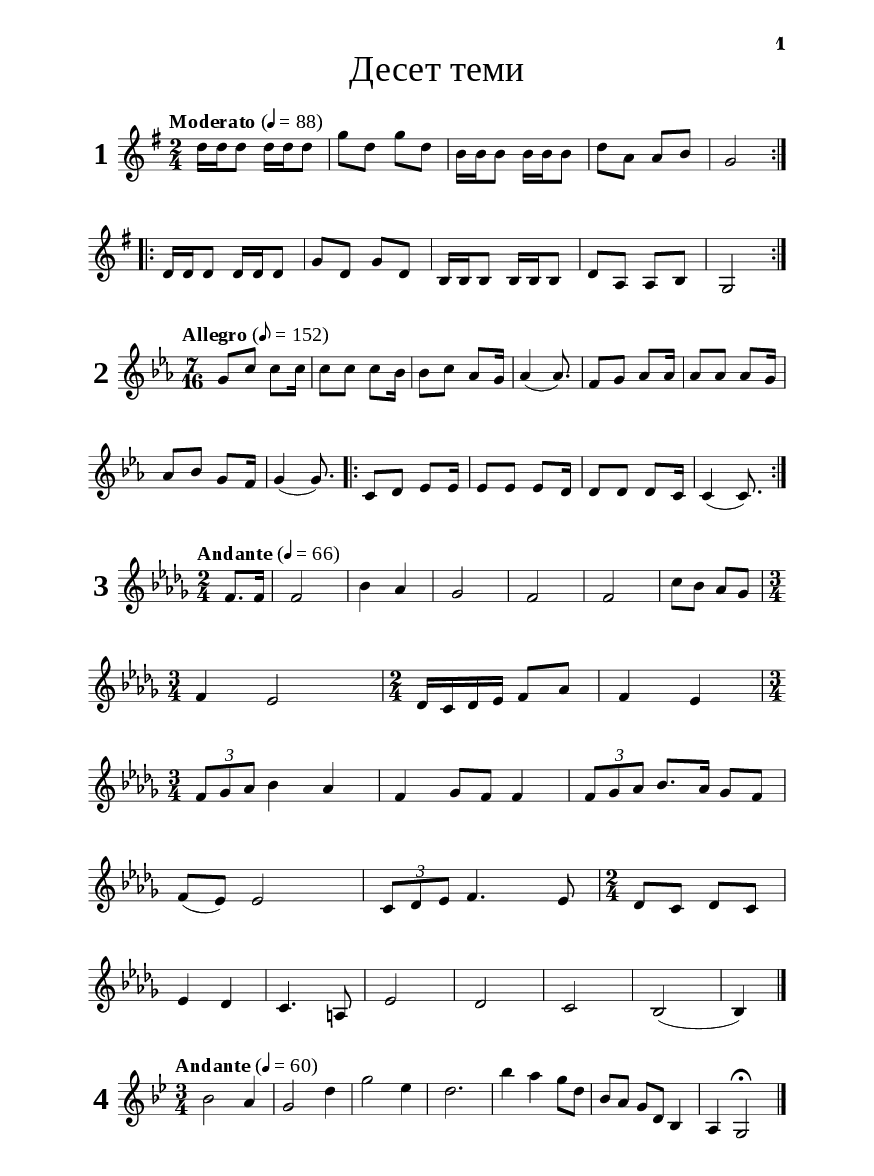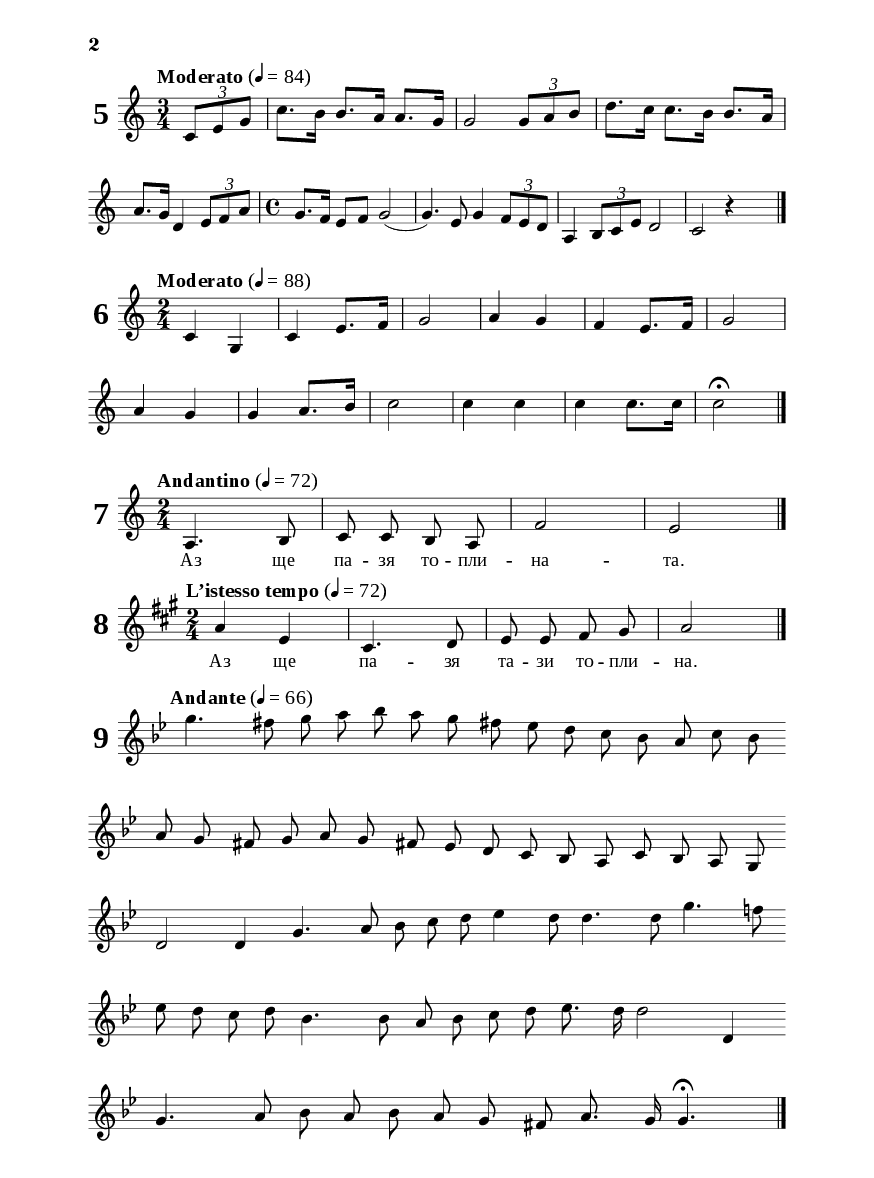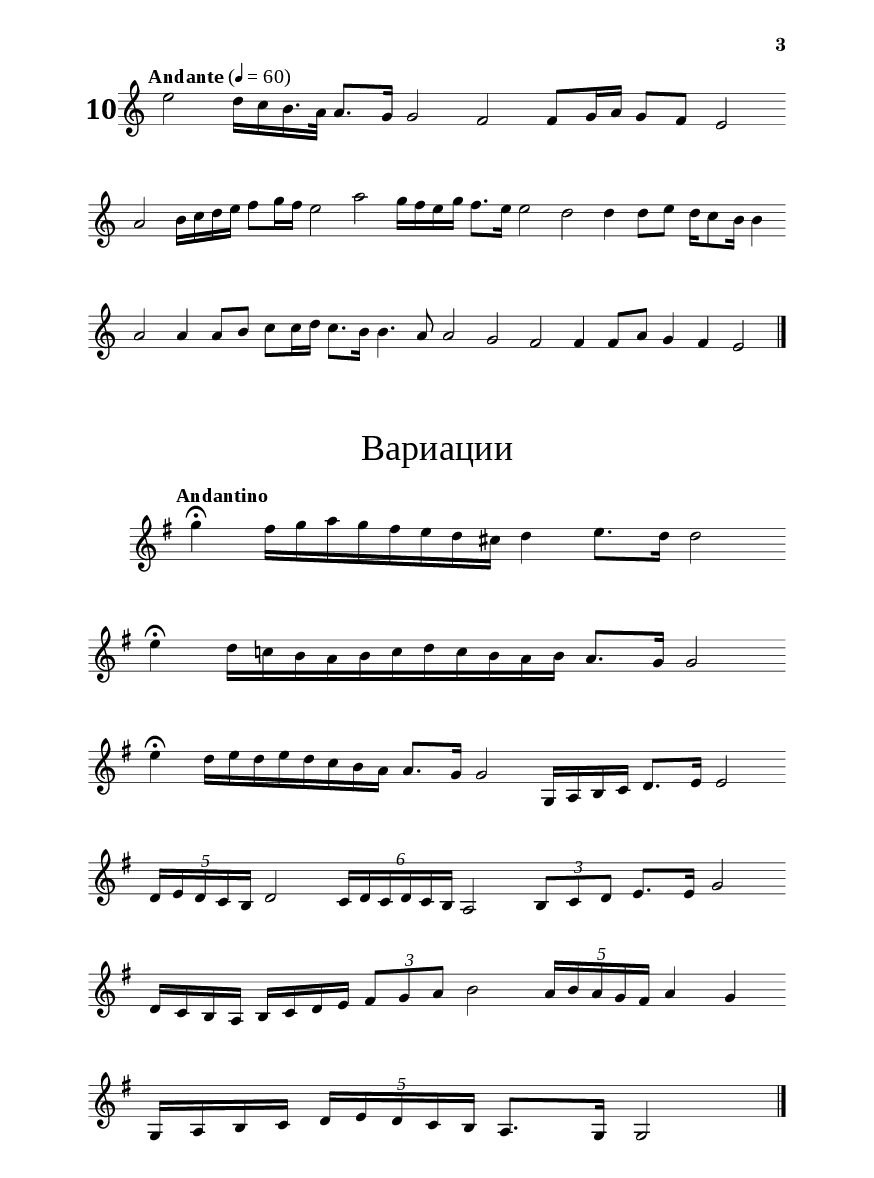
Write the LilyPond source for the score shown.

\version "2.24.4"

% include paper part and global functions
\include "include/globals.ily"
\bookpart {
  \label #'ref182
  \tocItem \markup "Десет теми"
  \include "include/bookpart-paper.ily"

  \score {
    %1
        \version "2.24.4"
    \layout {
      indent = 0.5\cm % first line indentation
      ragged-last = ##f % do spread last line to fill the whole space
      \override Staff.BarLine.thick-thickness = #4 %make the end and repeat bars tiner 
      \context {
        \Score
        \omit BarNumber %remove bar numbers
         \override MetronomeMark.font-size = #1.5
         \override TupletNumber.font-size = #0.4 % increase the triol number

        
      } % context

      \context {
        % change staff size
        \Staff
        \override StaffSymbol.thickness = #0.5
        \override BarLine.hair-thickness = #1

        %\override StaffSymbol.ledger-line-thickness = #'(0 . 0)
      }
    } % layout


    \new Voice \absolute {
      \clef treble
      \key g \major
      \time 2/4
      \tempoFunc "Moderato" 4 "88"
      \autoBeamOff
      \set Staff.instrumentName = \markup \bold \fontsize #+5 {"1"}


      d''16 [  d''16  d''8 ]  d''16
      [  d''16  d''8 ] | % 2
      g''8 [  d''8 ]  g''8 [  d''8
      ] | % 3
      b'16 [  b'16  b'8 ]  b'16 [
      b'16  b'8 ] | % 4
      d''8 [  a'8 ]  a'8 [  b'8 ] | % 5
      g'2
      \bar ":|.|:"
      \break

      | % 6
      d'16 [  d'16  d'8 ]  d'16 [
      d'16  d'8 ] | % 7
      g'8 [  d'8 ]  g'8 [  d'8 ] | % 8
      b16 [  b16  b8 ]  b16 [  b16
      b8 ] | % 9
      d'8 [  a8 ]  a8 [  b8 ] |
      g2
      \bar ":|."
      | % 11
    }

    %    \addlyrics {}

    \header {
      title = \titleFunc #'ref_desc_7 "Десет теми" "Deset temi  –  Zehn Themen"
    }

    \midi{}

  } % score



  \score {
    %2
        \version "2.24.4"
    \layout {
      indent = 0.5\cm % first line indentation
      ragged-last = ##f % do spread last line to fill the whole space
      \override Staff.BarLine.thick-thickness = #4 %make the end and repeat bars tiner 
      \context {
        \Score
        \omit BarNumber %remove bar numbers
         \override MetronomeMark.font-size = #1.5
         \override TupletNumber.font-size = #0.4 % increase the triol number

        
      } % context

      \context {
        % change staff size
        \Staff
        \override StaffSymbol.thickness = #0.5
        \override BarLine.hair-thickness = #1

        %\override StaffSymbol.ledger-line-thickness = #'(0 . 0)
      }
    } % layout


    \new Voice \absolute {
      \clef treble
      \key c \minor
      \time 7/16

      \tempoFunc "Allegro" 8 "152"
      \autoBeamOff
      \set Staff.instrumentName = \markup \bold \fontsize #+5 {"2"}

      g'8 [  c''8 ]  c''8 [  c''16 ] | % 12
      c''8 [  c''8 ]  c''8 [  bes'16
      ] | % 13
      bes'8 [  c''8 ]  as'8 [  g'16 ] | % 14
      as'4 (  as'8. ) | % 15
      f'8 [  g'8 ]  as'8 [  as'16 ] | % 16
      as'8 [  as'8 ]  as'8 [  g'16 ] \break | % 17
      as'8 [  bes'8 ]  g'8 [  f'16 ] | % 18
      g'4 (  g'8. ) \bar ".|:"
      | % 19
      c'8 [  d'8 ]  es'8 [  es'16 ] |

      es'8 [  es'8 ]  es'8 [  d'16 ] | % 21
      d'8 [  d'8 ]  d'8 [  c'16 ] | % 22
      c'4 (  c'8. ) |
      \bar ":|."
    }

    %    \addlyrics {}

    \midi{}

  } % score




  \score {
    %3
        \version "2.24.4"
    \layout {
      indent = 0.5\cm % first line indentation
      ragged-last = ##f % do spread last line to fill the whole space
      \override Staff.BarLine.thick-thickness = #4 %make the end and repeat bars tiner 
      \context {
        \Score
        \omit BarNumber %remove bar numbers
         \override MetronomeMark.font-size = #1.5
         \override TupletNumber.font-size = #0.4 % increase the triol number

        
      } % context

      \context {
        % change staff size
        \Staff
        \override StaffSymbol.thickness = #0.5
        \override BarLine.hair-thickness = #1

        %\override StaffSymbol.ledger-line-thickness = #'(0 . 0)
      }
    } % layout


    \new Voice \absolute {
      \clef treble
      \key bes \minor
      \time 2/4
      \tempoFunc "Andante" 4 "66"
      \partial 4
      \set Staff.instrumentName = \markup \bold \fontsize #+5 {"3"}

      f'8. f'16 | % 2
      f'2 | % 3
      bes'4  as'4 | % 4
      ges'2 | % 5
      f'2 | % 6
      f'2  | % 7
      c''8  bes'8  as'8  ges'8 \break  | % 8
      \time 3/4  | % 8
      f'4  es'2 | % 9
      \time 2/4  | % 9

      des'16
      c'16 des'16  es'16
      f'8  as'8 |
      f'4 es'4 \break | % 11
      \time 3/4  | % 11
      \times 2/3  {
        f'8 ges'8
        as'8
      }
      bes'4  as'4 | % 12
      f'4  ges'8  [  f'8  ]  f'4 | % 13
      \times 2/3  {
        f'8  ges'8
        as'8
      }
      bes'8.  as'16  ges'8  f'8 \break | % 14
      f'8 ( [  es'8 ) ]  es'2
      | % 15

      \times 2/3  {
        c'8  des'8  es'8
      }
      f'4.  es'8 | % 16
      \time 2/4  | % 16
      des'8  c'8
      des'8  c'8 \break | % 17
      es'4  des'4 | % 18
      c'4.  a8 | % 19
      es'2 |
      des'2 | % 21
      c'2 | % 22
      bes2 ( | bes4 )\bar "|."
    }

    %    \addlyrics {}

    \midi{}

  } % score




  \score {
    %3
        \version "2.24.4"
    \layout {
      indent = 0.5\cm % first line indentation
      ragged-last = ##f % do spread last line to fill the whole space
      \override Staff.BarLine.thick-thickness = #4 %make the end and repeat bars tiner 
      \context {
        \Score
        \omit BarNumber %remove bar numbers
         \override MetronomeMark.font-size = #1.5
         \override TupletNumber.font-size = #0.4 % increase the triol number

        
      } % context

      \context {
        % change staff size
        \Staff
        \override StaffSymbol.thickness = #0.5
        \override BarLine.hair-thickness = #1

        %\override StaffSymbol.ledger-line-thickness = #'(0 . 0)
      }
    } % layout


    \new Voice \absolute {
      \clef treble
      \key g \minor
      \time 3/4
      \tempoFunc "Andante" 4 "60"
      \autoBeamOff
      \set Staff.instrumentName = \markup \bold \fontsize #+5 {"4"}

      bes'2  a'4 | % 24
      g'2  d''4 | % 25
      g''2  es''4 | % 26
      d''2. | % 27
      bes''4  a''4  g''8 [  d''8 ] | % 28
      bes'8 [  a'8 ]  g'8 [  d'8 ]
      bes4 | % 29
      a4  g2 ^\fermata \bar "|."
      |
    }

    \midi{}

  } % score



  \score {
    %4
        \version "2.24.4"
    \layout {
      indent = 0.5\cm % first line indentation
      ragged-last = ##f % do spread last line to fill the whole space
      \override Staff.BarLine.thick-thickness = #4 %make the end and repeat bars tiner 
      \context {
        \Score
        \omit BarNumber %remove bar numbers
         \override MetronomeMark.font-size = #1.5
         \override TupletNumber.font-size = #0.4 % increase the triol number

        
      } % context

      \context {
        % change staff size
        \Staff
        \override StaffSymbol.thickness = #0.5
        \override BarLine.hair-thickness = #1

        %\override StaffSymbol.ledger-line-thickness = #'(0 . 0)
      }
    } % layout


    \new Voice \absolute {
      \set Staff.instrumentName = \markup \bold \fontsize #+5 {"5"}
      \key c \major
      \time 3/4
      \tempoFunc "Moderato" 4 "84"
      \once \omit TupletBracket
      \partial 4
      \times 2/3  {
        c'8 [  e'8  g'8 ]
      } | % 31
      c''8. [  b'16 ]  b'8. [  a'16 ]
      a'8. [  g'16 ] | % 32
      g'2 \once \omit TupletBracket
      \times 2/3  {
        g'8 [  a'8  b'8 ]
      }
      | % 33
      d''8. [  c''16 ]  c''8. [  b'16
      ]  b'8. [  a'16 ] \break | % 34
      a'8. [  g'16 ]  d'4 \once \omit TupletBracket
      \times 2/3  {
        e'8 [  f'8  a'8 ]
      }
      | % 35
      \time 4/4  | % 35
      g'8. [  f'16 ]  e'8 [  f'8 ]  g'2
      ( | % 36
      g'4. )  e'8  g'4 \once \omit TupletBracket
      \times 2/3  {
        f'8 [  e'8  d'8 ]
      }
      | % 37
      a4 \once \omit TupletBracket
      \times 2/3  {
        b8 [  c'8  e'8 ]
      }
      d'2 | % 38
      c'2 r4 s4 \bar "|."
      | % 39
    }

    %    \addlyrics {}

    \midi{}

  } % score



  \score {
    %5
        \version "2.24.4"
    \layout {
      indent = 0.5\cm % first line indentation
      ragged-last = ##f % do spread last line to fill the whole space
      \override Staff.BarLine.thick-thickness = #4 %make the end and repeat bars tiner 
      \context {
        \Score
        \omit BarNumber %remove bar numbers
         \override MetronomeMark.font-size = #1.5
         \override TupletNumber.font-size = #0.4 % increase the triol number

        
      } % context

      \context {
        % change staff size
        \Staff
        \override StaffSymbol.thickness = #0.5
        \override BarLine.hair-thickness = #1

        %\override StaffSymbol.ledger-line-thickness = #'(0 . 0)
      }
    } % layout


    \new Voice \absolute {
      \set Staff.instrumentName = \markup \bold \fontsize #+5 {"6"}
      \key c \major
      \time 2/4
      \tempoFunc "Moderato" 4 "88"
      \autoBeamOff
      c'4  g4 |
      c'4  e'8. [  f'16 ] | % 41
      g'2 | % 42
      a'4  g'4 | % 43
      f'4  e'8. [  f'16 ] | % 44
      g'2 \break | % 45
      a'4  g'4 | % 46
      g'4  a'8. [  b'16 ] | % 47
      c''2 | % 48
      c''4  c''4 | % 49
      c''4  c''8. [  c''16 ] |
      c''2\fermata \bar "|."

    }

    %    \addlyrics {}

    \midi{}

  } % score



  \score {
    %6
        \version "2.24.4"
    \layout {
      indent = 0.5\cm % first line indentation
      ragged-last = ##f % do spread last line to fill the whole space
      \override Staff.BarLine.thick-thickness = #4 %make the end and repeat bars tiner 
      \context {
        \Score
        \omit BarNumber %remove bar numbers
         \override MetronomeMark.font-size = #1.5
         \override TupletNumber.font-size = #0.4 % increase the triol number

        
      } % context

      \context {
        % change staff size
        \Staff
        \override StaffSymbol.thickness = #0.5
        \override BarLine.hair-thickness = #1

        %\override StaffSymbol.ledger-line-thickness = #'(0 . 0)
      }
    } % layout


    \new Voice \absolute {
      \set Staff.instrumentName = \markup \bold \fontsize #+5 {"7"}
      \key a \minor
      \time 2/4
      \tempoFunc "Andantino" 4 "72"
      \autoBeamOff
      a4. b8|
      c'8  c'8  b8  a8
      f'2 | % 54
      e'2 \bar "|."
      \break | % 55
    }

    \addlyrics {
      Аз ще па -- зя то -- пли -- на -- та.
    }

    \midi{}

  } % score


  \score {
    %7
        \version "2.24.4"
    \layout {
      indent = 0.5\cm % first line indentation
      ragged-last = ##f % do spread last line to fill the whole space
      \override Staff.BarLine.thick-thickness = #4 %make the end and repeat bars tiner 
      \context {
        \Score
        \omit BarNumber %remove bar numbers
         \override MetronomeMark.font-size = #1.5
         \override TupletNumber.font-size = #0.4 % increase the triol number

        
      } % context

      \context {
        % change staff size
        \Staff
        \override StaffSymbol.thickness = #0.5
        \override BarLine.hair-thickness = #1

        %\override StaffSymbol.ledger-line-thickness = #'(0 . 0)
      }
    } % layout


    \new Voice \absolute {
      \set Staff.instrumentName = \markup \bold \fontsize #+5 {"8"}
      \key a \major
      \time 2/4
      \tempoFunc "L’istesso tempo" 4 "72"
      \autoBeamOff
      a'4  e'4 | % 56
      cis'4.  d'8
      e'8   e'8   fis'8  gis'8 | % 58
      a'2 \bar "|."
      \break | % 59
    }

    \addlyrics {
      Аз ще па -- зя та -- зи то -- пли -- на.
    }

    \midi{}

  } % score



  \score {
    %8
        \version "2.24.4"
    \layout {
      indent = 0.5\cm % first line indentation
      ragged-last = ##f % do spread last line to fill the whole space
      \override Staff.BarLine.thick-thickness = #4 %make the end and repeat bars tiner 
      \context {
        \Score
        \omit BarNumber %remove bar numbers
         \override MetronomeMark.font-size = #1.5
         \override TupletNumber.font-size = #0.4 % increase the triol number

        
      } % context

      \context {
        % change staff size
        \Staff
        \override StaffSymbol.thickness = #0.5
        \override BarLine.hair-thickness = #1

        %\override StaffSymbol.ledger-line-thickness = #'(0 . 0)
      }
    } % layout


    \new Voice \absolute {
      \set Staff.instrumentName = \markup \bold \fontsize #+5 {"9"}
      \key g \minor
      \omit Score.TimeSignature
      \cadenzaOn % allows custom bar lines
      \tempoFunc "Andante" 4 "66"

      g''4.fis''8 g''
      a'' bes'' a'' g''
      fis''! es'' d'' c''
      bes' a' c'' bes'  \break
      a' g' fis' g'
      a' g' fis'! es'
      d' c' bes a
      c' bes a g  \break
      d'2 d'4  g'4. a'8
      bes'8 c''8 d''8 es''4
      d''8 d''4. d''8
      g''4. f''8 \break
      es''8 d''8  c''8 d''8 bes'4.bes'8
      a'8 bes'8 c''8 d''8
      es''8. d''16 d''2 d'4 \break
      g'4.  a'8  bes'  a'
      bes' a'  g' fis'!
      a'8. g'16
      g'4.\fermata
      \bar "|." \break % 75
    }
    \midi{}
  } % score

  \pageBreak

  \score {
    %9
        \version "2.24.4"
    \layout {
      indent = 0.5\cm % first line indentation
      ragged-last = ##f % do spread last line to fill the whole space
      \override Staff.BarLine.thick-thickness = #4 %make the end and repeat bars tiner 
      \context {
        \Score
        \omit BarNumber %remove bar numbers
         \override MetronomeMark.font-size = #1.5
         \override TupletNumber.font-size = #0.4 % increase the triol number

        
      } % context

      \context {
        % change staff size
        \Staff
        \override StaffSymbol.thickness = #0.5
        \override BarLine.hair-thickness = #1

        %\override StaffSymbol.ledger-line-thickness = #'(0 . 0)
      }
    } % layout


    \new Voice \absolute {
      \set Staff.instrumentName = \markup \bold \fontsize #+5 {"10"}
      \key a \minor
      \omit Score.TimeSignature
      \cadenzaOn % allows custom bar lines
      \tempoFunc "Andante" 4 "60"
      e''2d''16 [c''16b'16.
      a'32 ]
      a'8. [ g'16 ] g'2
      f'2  f'8 [  g'16  a'16 ] % 78
      g'8 [  f'8 ]  e'2 \break  % 79
      a'2b'16 [c''16d''16
      e''16 ]
      f''8 [g''16f''16 ]e''2
      a''2g''16 [f''16e''16
      g''16 ]  % 82
      f''8. [e''16 ] e''2
      d''2d''4  % 84
      d''8 [e''8 ]d''16 [c''8
      b'16 ] b'4 \break
      a'2  a'4  % 86
      a'8 [  b'8 ]c''8 [c''16
      d''16 ]c''8. [b'16 ]  % 87
      b'4. a'8  a'2 g'2  % 89
      f'2  f'4
      f'8 [ a'8 ]  g'4  f'4  % 91
      e'2 \bar "|."
    }
    \midi{}
  } % score

  \markup \empty-two
  \label #'ref183
  \tocItem \markup "Вариации"
  \score {
    \include "include/score-layout.ily"
    \new Voice \absolute {
      \clef treble
      \key g \major
      \omit Score.TimeSignature
      \cadenzaOn % allows custom bar lines
      \tempo "Andantino"
      g''4 \fermata fis''16 [g''16 a''16 g''16  fis''16 e''16 d''16cis''16 ]
      d''4e''8. [d''16 ] d''2 \break
      e''4 \fermata d''16 [c''16 b'16 a'16 b'16 c''16 d''16 c''16
      b'16  a'16  b'16 ]

      a'8. [  g'16 ]  g'2 \break % 96
      e''4 \fermata d''16 [e''16 d''16
      e''16 d''16 c''16 b'16
      a'16 ]  % 97
      a'8. [  g'16 ]  g'2 % 98
      g16 [  a16  b16  c'16 ]  d'8. [
      e'16 ]  e'2  \break
      \once \omit TupletBracket
      \times 4/5  {
        d'16 [  e'16  d'16  c'16  b16
        ]
      }
      d'2
      \once \omit TupletBracket
      \times 4/6  {
        c'16 [  d'16  c'16  d'16  c'16
        b16 ]
      }
      a2 % 101
      \once \omit TupletBracket
      \times 2/3  {
        b8 [  c'8  d'8 ]
      }
      e'8. [  e'16 ]  g'2 \break
      d'16 [  c'16  b16  a16 ]  b16 [
      c'16  d'16  e'16 ] \once \omit TupletBracket
      \times 2/3  {
        fis'8 [  g'8  a'8 ]
      }
      b'2 \once \omit TupletBracket
      \times 4/5  {
        a'16 [  b'16  a'16  g'16
        fis'16 ]
      }
      a'4  g'4 \break
      g16 [  a16  b16  c'16 ] \once \omit
      TupletBracket
      \times 4/5  {
        d'16 [  e'16  d'16  c'16  b16
        ]
      }
      a8. [ g16]  % 105
      g2 \bar "|."
    }

    \addlyrics {}

    \header {
      title = \titleFunc #'ref_desc_5 "Вариации" "Zaglavie"
    }

    \midi{}

  } % score


} % bookpart

% Più mosso
%
